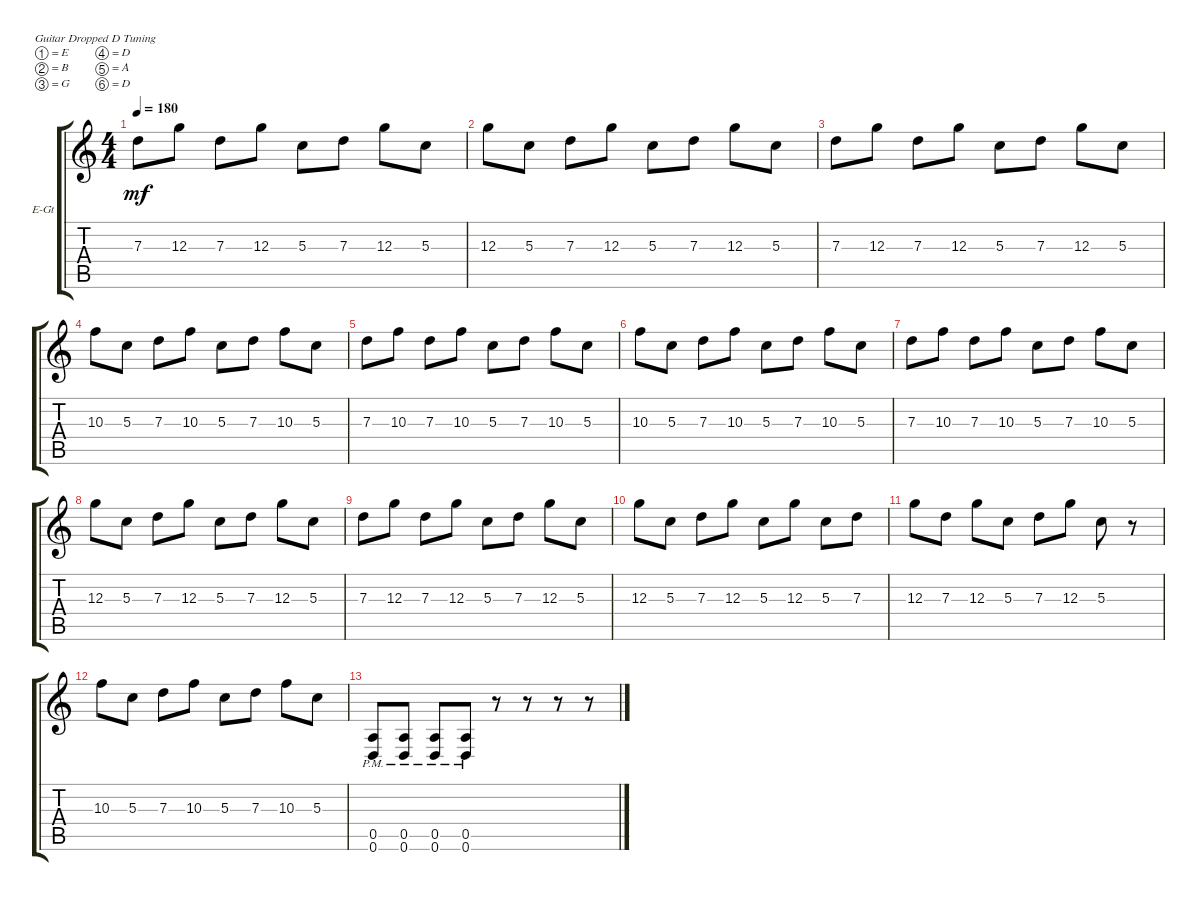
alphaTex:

\bracketExtendMode groupsimilarinstruments
\firstSystemTrackNameOrientation horizontal
\otherSystemsTrackNameOrientation horizontal
\track ("Electric Guitar 1" "E-Gt") {instrument distortionguitar}
\staff {score tabs}
\tuning (E4 B3 G3 D3 A2 D2)
\ts (4 4)
\tempo 180
\clef g2
\ks c
7.3.8{dy mf} 12.3.8 7.3.8 12.3.8 5.3.8 7.3.8 12.3.8 5.3.8 |
12.3.8 5.3.8 7.3.8 12.3.8 5.3.8 7.3.8 12.3.8 5.3.8 |
7.3.8 12.3.8 7.3.8 12.3.8 5.3.8 7.3.8 12.3.8 5.3.8 |
10.3.8 5.3.8 7.3.8 10.3.8 5.3.8 7.3.8 10.3.8 5.3.8 |
7.3.8 10.3.8 7.3.8 10.3.8 5.3.8 7.3.8 10.3.8 5.3.8 |
10.3.8 5.3.8 7.3.8 10.3.8 5.3.8 7.3.8 10.3.8 5.3.8 |
7.3.8 10.3.8 7.3.8 10.3.8 5.3.8 7.3.8 10.3.8 5.3.8 |
12.3.8 5.3.8 7.3.8 12.3.8 5.3.8 7.3.8 12.3.8 5.3.8 |
7.3.8 12.3.8 7.3.8 12.3.8 5.3.8 7.3.8 12.3.8 5.3.8 |
12.3.8 5.3.8 7.3.8 12.3.8 5.3.8 12.3.8 5.3.8 7.3.8 |
12.3.8 7.3.8 12.3.8 5.3.8 7.3.8 12.3.8 5.3.8 r.8 |
10.3.8 5.3.8 7.3.8 10.3.8 5.3.8 7.3.8 10.3.8 5.3.8 |
(0.6{pm} 0.5{pm}).8 (0.5{pm} 0.6{pm}).8 (0.5{pm} 0.6{pm}).8 (0.5{pm} 0.6{pm}).8 r.8 r.8 r.8 r.8
